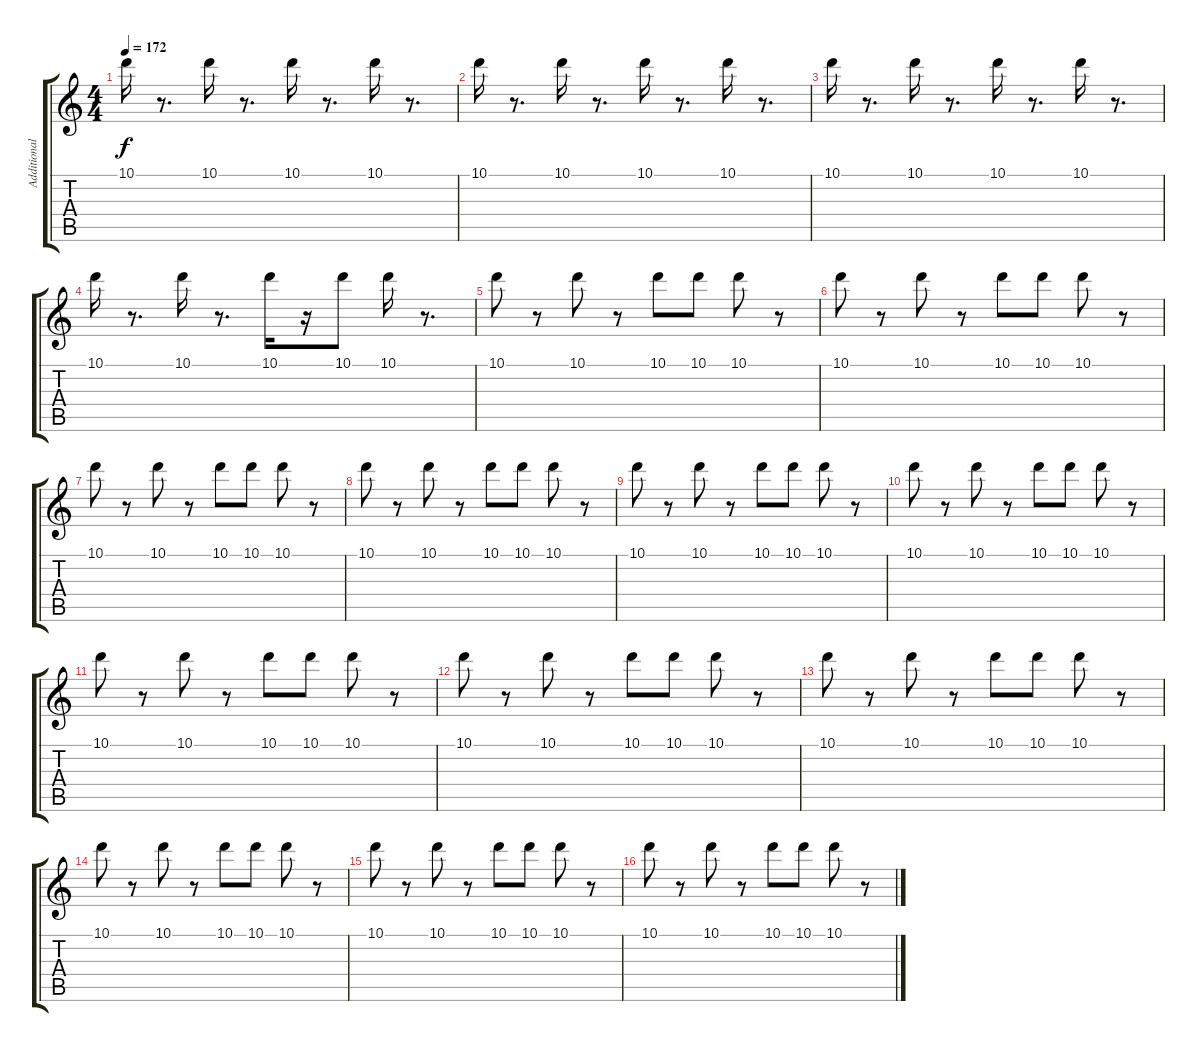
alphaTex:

\track ("Additional Guitar/Overdub/Guitar2" "Additional") {instrument overdrivenguitar}
\staff {score tabs}
\tuning (E4 B3 G3 D3 A2 E2) {hide}
\ts (4 4)
\tempo 172
\clef g2
\ks c
10.1.16{dy f} r.8{d} 10.1.16 r.8{d} 10.1.16 r.8{d} 10.1.16 r.8{d} |
10.1.16 r.8{d} 10.1.16 r.8{d} 10.1.16 r.8{d} 10.1.16 r.8{d} |
10.1.16 r.8{d} 10.1.16 r.8{d} 10.1.16 r.8{d} 10.1.16 r.8{d} |
10.1.16 r.8{d} 10.1.16 r.8{d} 10.1.16 r.16 10.1.8 10.1.16 r.8{d} |
10.1.8 r.8 10.1.8 r.8 10.1.8 10.1.8 10.1.8 r.8 |
10.1.8 r.8 10.1.8 r.8 10.1.8 10.1.8 10.1.8 r.8 |
10.1.8 r.8 10.1.8 r.8 10.1.8 10.1.8 10.1.8 r.8 |
10.1.8 r.8 10.1.8 r.8 10.1.8 10.1.8 10.1.8 r.8 |
10.1.8 r.8 10.1.8 r.8 10.1.8 10.1.8 10.1.8 r.8 |
10.1.8 r.8 10.1.8 r.8 10.1.8 10.1.8 10.1.8 r.8 |
10.1.8 r.8 10.1.8 r.8 10.1.8 10.1.8 10.1.8 r.8 |
10.1.8 r.8 10.1.8 r.8 10.1.8 10.1.8 10.1.8 r.8 |
10.1.8 r.8 10.1.8 r.8 10.1.8 10.1.8 10.1.8 r.8 |
10.1.8 r.8 10.1.8 r.8 10.1.8 10.1.8 10.1.8 r.8 |
10.1.8 r.8 10.1.8 r.8 10.1.8 10.1.8 10.1.8 r.8 |
10.1.8 r.8 10.1.8 r.8 10.1.8 10.1.8 10.1.8 r.8
